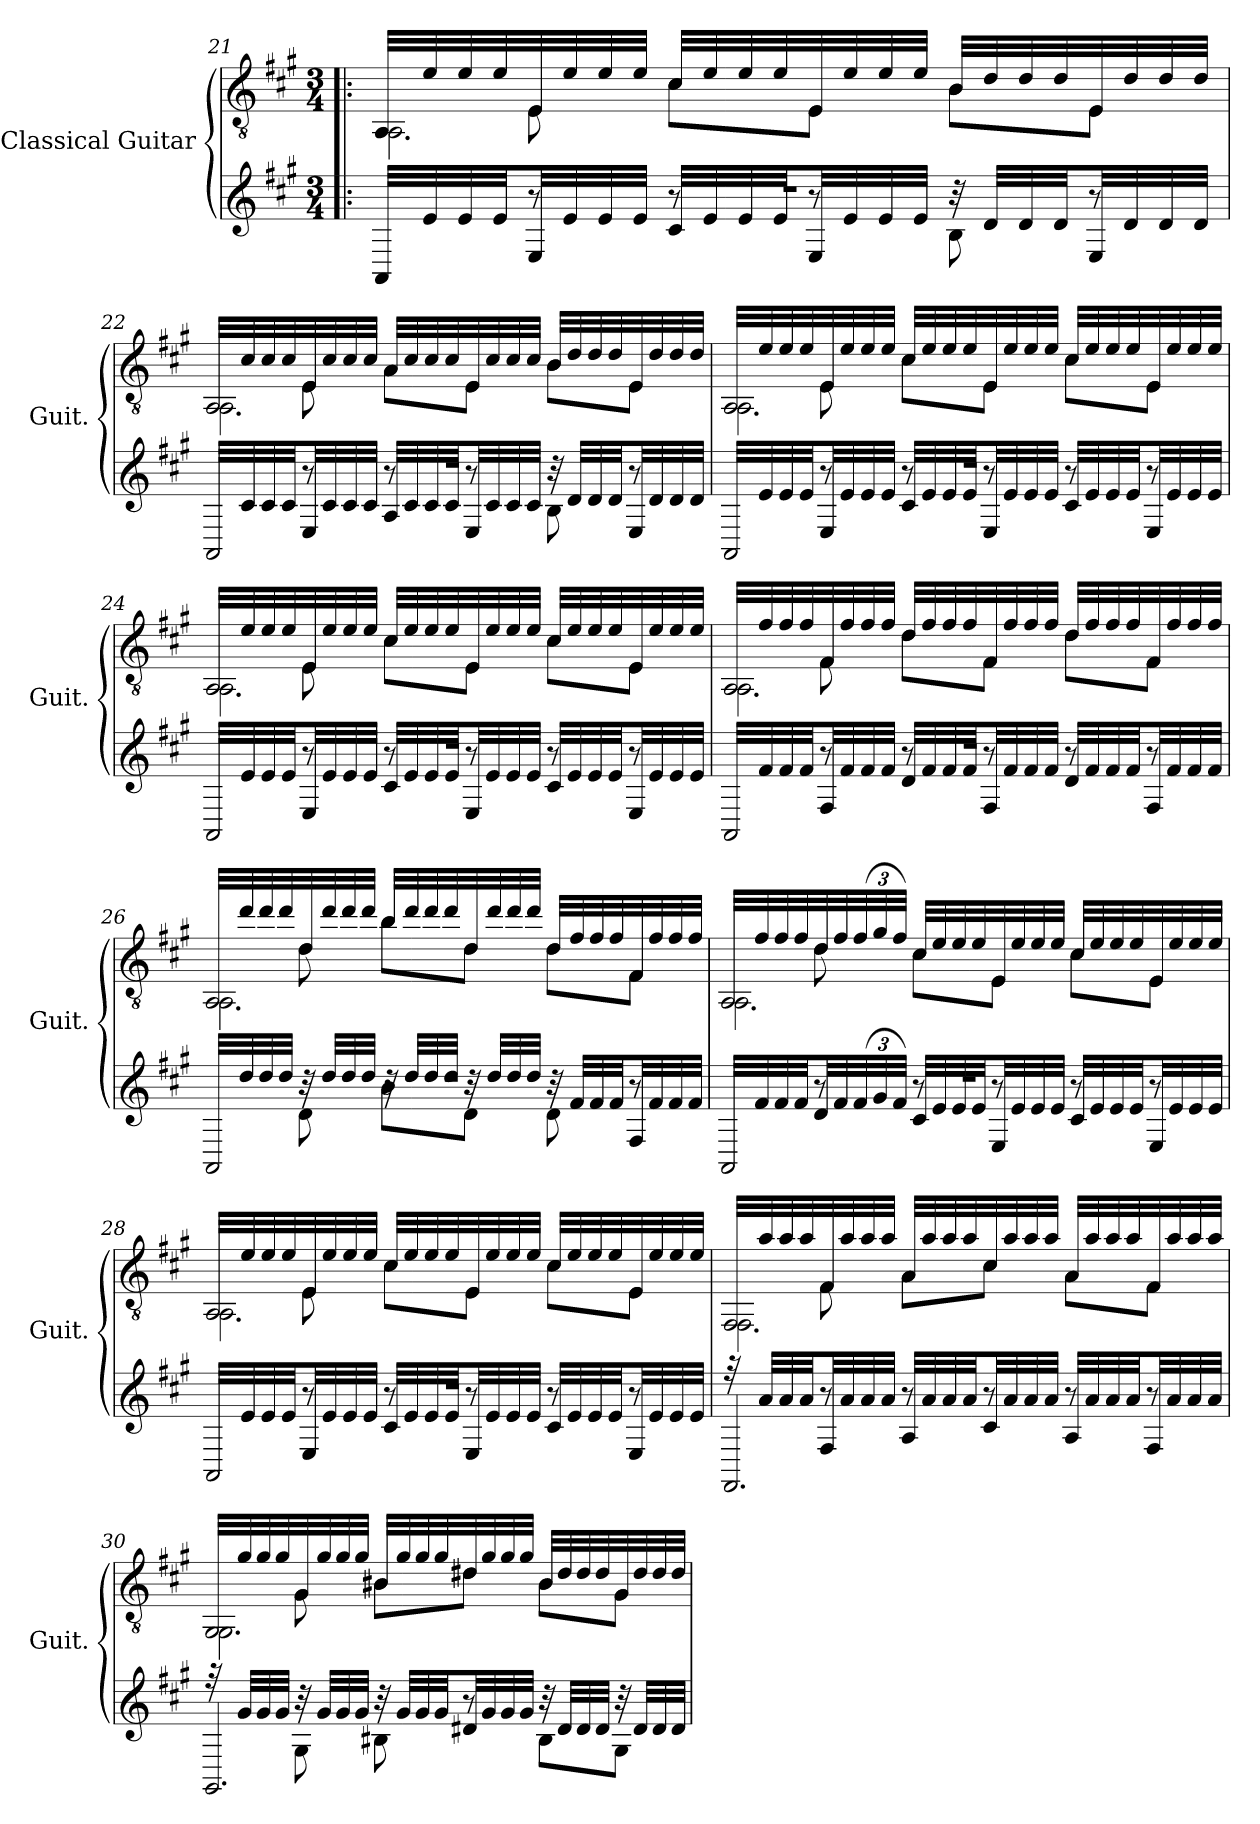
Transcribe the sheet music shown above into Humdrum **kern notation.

**kern	**kern
*part2	*part1
*staff2	*staff1
*I"Classical Guitar	*I"Classical Guitar
*I'Guit.	*I'Guit.
!!LO:LB:g=z
*	*clefGv2
*k[f#c#g#]	*k[f#c#g#]
*M3/4	*M3/4
=21!|:	=21!|:
!LO:N:head=open	!LO:N:head=open
*^	*^
*	*^	*	*^
32AALLL	8ryy	2.r	32AA/LLL	8ryy	2.AA\
32e	.	.	32e/	.	.
32e	.	.	32e/	.	.
32eJJ	.	.	32e/	.	.
32ELL	8r	.	32E/	8E\	.
32e	.	.	32e/	.	.
32e	.	.	32e/	.	.
32eJJJ	.	.	32e/JJJ	.	.
32c#LLL	8r	.	32c#/LLL	8c#\L	.
32e	.	.	32e/	.	.
32e	.	.	32e/	.	.
32eJJ	.	.	32e/	.	.
32ELL	8r	.	32E/	8E\J	.
32e	.	.	32e/	.	.
32e	.	.	32e/	.	.
32eJJJ	.	.	32e/JJJ	.	.
32r	8B	.	32B/LLL	8B\L	.
32dLLL	.	.	32d/	.	.
32d	.	.	32d/	.	.
32dJJ	.	.	32d/	.	.
32ELL	8r	.	32E/	8E\J	.
32d	.	.	32d/	.	.
32d	.	.	32d/	.	.
32dJJJ	.	.	32d/JJJ	.	.
!!LO:LB:g=z	!!	!!
=22	=22	=22	=22	=22	=22
!LO:N:head=open	!	!	!LO:N:head=open	!	!
32AALLL	8ryy	2.r	32AA/LLL	8ryy	2.AA\
32c#	.	.	32c#/	.	.
32c#	.	.	32c#/	.	.
32c#JJ	.	.	32c#/	.	.
32ELL	8r	.	32E/	8E\	.
32c#	.	.	32c#/	.	.
32c#	.	.	32c#/	.	.
32c#JJJ	.	.	32c#/JJJ	.	.
32ALLL	8r	.	32A/LLL	8A\L	.
32c#	.	.	32c#/	.	.
32c#	.	.	32c#/	.	.
32c#JJ	.	.	32c#/	.	.
32ELL	8r	.	32E/	8E\J	.
32c#	.	.	32c#/	.	.
32c#	.	.	32c#/	.	.
32c#JJJ	.	.	32c#/JJJ	.	.
32r	8B	.	32B/LLL	8B\L	.
32dLLL	.	.	32d/	.	.
32d	.	.	32d/	.	.
32dJJ	.	.	32d/	.	.
32ELL	8r	.	32E/	8E\J	.
32d	.	.	32d/	.	.
32d	.	.	32d/	.	.
32dJJJ	.	.	32d/JJJ	.	.
!!LO:LB:g=z	!!	!!
=23	=23	=23	=23	=23	=23
!LO:N:head=open	!	!	!LO:N:head=open	!	!
32AALLL	8ryy	2.r	32AA/LLL	8ryy	2.AA\
32e	.	.	32e/	.	.
32e	.	.	32e/	.	.
32eJJ	.	.	32e/	.	.
32ELL	8r	.	32E/	8E\	.
32e	.	.	32e/	.	.
32e	.	.	32e/	.	.
32eJJJ	.	.	32e/JJJ	.	.
32c#LLL	8r	.	32c#/LLL	8c#\L	.
32e	.	.	32e/	.	.
32e	.	.	32e/	.	.
32eJJ	.	.	32e/	.	.
32ELL	8r	.	32E/	8E\J	.
32e	.	.	32e/	.	.
32e	.	.	32e/	.	.
32eJJJ	.	.	32e/JJJ	.	.
32c#LLL	8r	.	32c#/LLL	8c#\L	.
32e	.	.	32e/	.	.
32e	.	.	32e/	.	.
32eJJ	.	.	32e/	.	.
32ELL	8r	.	32E/	8E\J	.
32e	.	.	32e/	.	.
32e	.	.	32e/	.	.
32eJJJ	.	.	32e/JJJ	.	.
!!LO:LB:g=z	!!	!!
=24	=24	=24	=24	=24	=24
!LO:N:head=open	!	!	!LO:N:head=open	!	!
32AALLL	8ryy	2.r	32AA/LLL	8ryy	2.AA\
32e	.	.	32e/	.	.
32e	.	.	32e/	.	.
32eJJ	.	.	32e/	.	.
32ELL	8r	.	32E/	8E\	.
32e	.	.	32e/	.	.
32e	.	.	32e/	.	.
32eJJJ	.	.	32e/JJJ	.	.
32c#LLL	8r	.	32c#/LLL	8c#\L	.
32e	.	.	32e/	.	.
32e	.	.	32e/	.	.
32eJJ	.	.	32e/	.	.
32ELL	8r	.	32E/	8E\J	.
32e	.	.	32e/	.	.
32e	.	.	32e/	.	.
32eJJJ	.	.	32e/JJJ	.	.
32c#LLL	8r	.	32c#/LLL	8c#\L	.
32e	.	.	32e/	.	.
32e	.	.	32e/	.	.
32eJJ	.	.	32e/	.	.
32ELL	8r	.	32E/	8E\J	.
32e	.	.	32e/	.	.
32e	.	.	32e/	.	.
32eJJJ	.	.	32e/JJJ	.	.
!!LO:PB:g=z	!!	!!
=25	=25	=25	=25	=25	=25
!LO:N:head=open	!	!	!LO:N:head=open	!	!
32AALLL	8ryy	2.r	32AA/LLL	8ryy	2.AA\
32f#	.	.	32f#/	.	.
32f#	.	.	32f#/	.	.
32f#JJ	.	.	32f#/	.	.
32F#LL	8r	.	32F#/	8F#\	.
32f#	.	.	32f#/	.	.
32f#	.	.	32f#/	.	.
32f#JJJ	.	.	32f#/JJJ	.	.
32dLLL	8r	.	32d/LLL	8d\L	.
32f#	.	.	32f#/	.	.
32f#	.	.	32f#/	.	.
32f#JJ	.	.	32f#/	.	.
32F#LL	8r	.	32F#/	8F#\J	.
32f#	.	.	32f#/	.	.
32f#	.	.	32f#/	.	.
32f#JJJ	.	.	32f#/JJJ	.	.
32dLLL	8r	.	32d/LLL	8d\L	.
32f#	.	.	32f#/	.	.
32f#	.	.	32f#/	.	.
32f#JJ	.	.	32f#/	.	.
32F#LL	8r	.	32F#/	8F#\J	.
32f#	.	.	32f#/	.	.
32f#	.	.	32f#/	.	.
32f#JJJ	.	.	32f#/JJJ	.	.
!!LO:LB:g=z	!!	!!
=26	=26	=26	=26	=26	=26
!LO:N:head=open	!	!	!LO:N:head=open	!	!
32AALLL	8ryy	2.r	32AA/LLL	8ryy	2.AA\
32dd	.	.	32dd/	.	.
32dd	.	.	32dd/	.	.
32ddJJJ	.	.	32dd/	.	.
32r	8d	.	32d/	8d\	.
32ddLLL	.	.	32dd/	.	.
32dd	.	.	32dd/	.	.
32ddJJJ	.	.	32dd/JJJ	.	.
32r	8bL	.	32b/LLL	8b\L	.
32ddLLL	.	.	32dd/	.	.
32dd	.	.	32dd/	.	.
32ddJJJ	.	.	32dd/	.	.
32r	8dJ	.	32d/	8d\J	.
32ddLLL	.	.	32dd/	.	.
32dd	.	.	32dd/	.	.
32ddJJJ	.	.	32dd/JJJ	.	.
32r	8d	.	32d/LLL	8d\L	.
32f#LLL	.	.	32f#/	.	.
32f#	.	.	32f#/	.	.
32f#JJ	.	.	32f#/	.	.
32F#LL	8r	.	32F#/	8F#\J	.
32f#	.	.	32f#/	.	.
32f#	.	.	32f#/	.	.
32f#JJJ	.	.	32f#/JJJ	.	.
!!LO:LB:g=z	!!	!!
=27	=27	=27	=27	=27	=27
!LO:N:head=open	!	!	!LO:N:head=open	!	!
32AALLL	8ryy	2.r	32AA/LLL	8ryy	2.AA\
32f#	.	.	32f#/	.	.
32f#	.	.	32f#/	.	.
32f#JJ	.	.	32f#/	.	.
32dLL	8r	.	32d/	8d\	.
32f#	.	.	32f#/	.	.
*Xbrackettup	*	*	*Xbrackettup	*	*
(48f#	.	.	(48f#/	.	.
48g#	.	.	48g#/	.	.
48f#JJJ)	.	.	48f#/JJJ)	.	.
32c#LLL	8r	.	32c#/LLL	8c#\L	.
32e	.	.	32e/	.	.
32e	.	.	32e/	.	.
32eJJ	.	.	32e/	.	.
32ELL	8r	.	32E/	8E\J	.
32e	.	.	32e/	.	.
32e	.	.	32e/	.	.
32eJJJ	.	.	32e/JJJ	.	.
32c#LLL	8r	.	32c#/LLL	8c#\L	.
32e	.	.	32e/	.	.
32e	.	.	32e/	.	.
32eJJ	.	.	32e/	.	.
32ELL	8r	.	32E/	8E\J	.
32e	.	.	32e/	.	.
32e	.	.	32e/	.	.
32eJJJ	.	.	32e/JJJ	.	.
!!LO:LB:g=z	!!	!!
=28	=28	=28	=28	=28	=28
!LO:N:head=open	!	!	!LO:N:head=open	!	!
32AALLL	8ryy	2.r	32AA/LLL	8ryy	2.AA\
32e	.	.	32e/	.	.
32e	.	.	32e/	.	.
32eJJ	.	.	32e/	.	.
32ELL	8r	.	32E/	8E\	.
32e	.	.	32e/	.	.
32e	.	.	32e/	.	.
32eJJJ	.	.	32e/JJJ	.	.
32c#LLL	8r	.	32c#/LLL	8c#\L	.
32e	.	.	32e/	.	.
32e	.	.	32e/	.	.
32eJJ	.	.	32e/	.	.
32ELL	8r	.	32E/	8E\J	.
32e	.	.	32e/	.	.
32e	.	.	32e/	.	.
32eJJJ	.	.	32e/JJJ	.	.
32c#LLL	8r	.	32c#/LLL	8c#\L	.
32e	.	.	32e/	.	.
32e	.	.	32e/	.	.
32eJJ	.	.	32e/	.	.
32ELL	8r	.	32E/	8E\J	.
32e	.	.	32e/	.	.
32e	.	.	32e/	.	.
32eJJJ	.	.	32e/JJJ	.	.
!!LO:LB:g=z	!!	!!
=29	=29	=29	=29	=29	=29
!	!	!	!LO:N:head=open	!	!
32r	8ryy	2.FF#	32FF#/LLL	8ryy	2.FF#\
32aLLL	.	.	32a/	.	.
32a	.	.	32a/	.	.
32aJJ	.	.	32a/	.	.
32F#LL	8r	.	32F#/	8F#\	.
32a	.	.	32a/	.	.
32a	.	.	32a/	.	.
32aJJJ	.	.	32a/JJJ	.	.
32ALLL	8r	.	32A/LLL	8A\L	.
32a	.	.	32a/	.	.
32a	.	.	32a/	.	.
32aJJ	.	.	32a/	.	.
32c#LL	8r	.	32c#/	8c#\J	.
32a	.	.	32a/	.	.
32a	.	.	32a/	.	.
32aJJJ	.	.	32a/JJJ	.	.
32ALLL	8r	.	32A/LLL	8A\L	.
32a	.	.	32a/	.	.
32a	.	.	32a/	.	.
32aJJ	.	.	32a/	.	.
32F#LL	8r	.	32F#/	8F#\J	.
32a	.	.	32a/	.	.
32a	.	.	32a/	.	.
32aJJJ	.	.	32a/JJJ	.	.
!!LO:PB:g=z	!!	!!
=30	=30	=30	=30	=30	=30
!	!	!	!LO:N:head=open	!	!
32r	8ryy	2.GG#	32GG#/LLL	8ryy	2.GG#\
32g#LLL	.	.	32g#/	.	.
32g#	.	.	32g#/	.	.
32g#JJJ	.	.	32g#/	.	.
32r	8G#	.	32G#/	8G#\	.
32g#LLL	.	.	32g#/	.	.
32g#	.	.	32g#/	.	.
32g#JJJ	.	.	32g#/JJJ	.	.
32r	8B#	.	32B#X/LLL	8B#\L	.
32g#LLL	.	.	32g#/	.	.
32g#	.	.	32g#/	.	.
32g#JJ	.	.	32g#/	.	.
32d#XLL	8r	.	32d#X/	8d#\J	.
32g#	.	.	32g#/	.	.
32g#	.	.	32g#/	.	.
32g#JJJ	.	.	32g#/JJJ	.	.
32r	8B#L	.	32B#/LLL	8B#\L	.
32d#LLL	.	.	32d#/	.	.
32d#	.	.	32d#/	.	.
32d#JJJ	.	.	32d#/	.	.
32r	8G#J	.	32G#/	8G#\J	.
32d#LLL	.	.	32d#/	.	.
32d#	.	.	32d#/	.	.
32d#JJJ	.	.	32d#/JJJ	.	.
*v	*v	*v	*	*	*
*	*v	*v	*v
=	=
*-	*-
